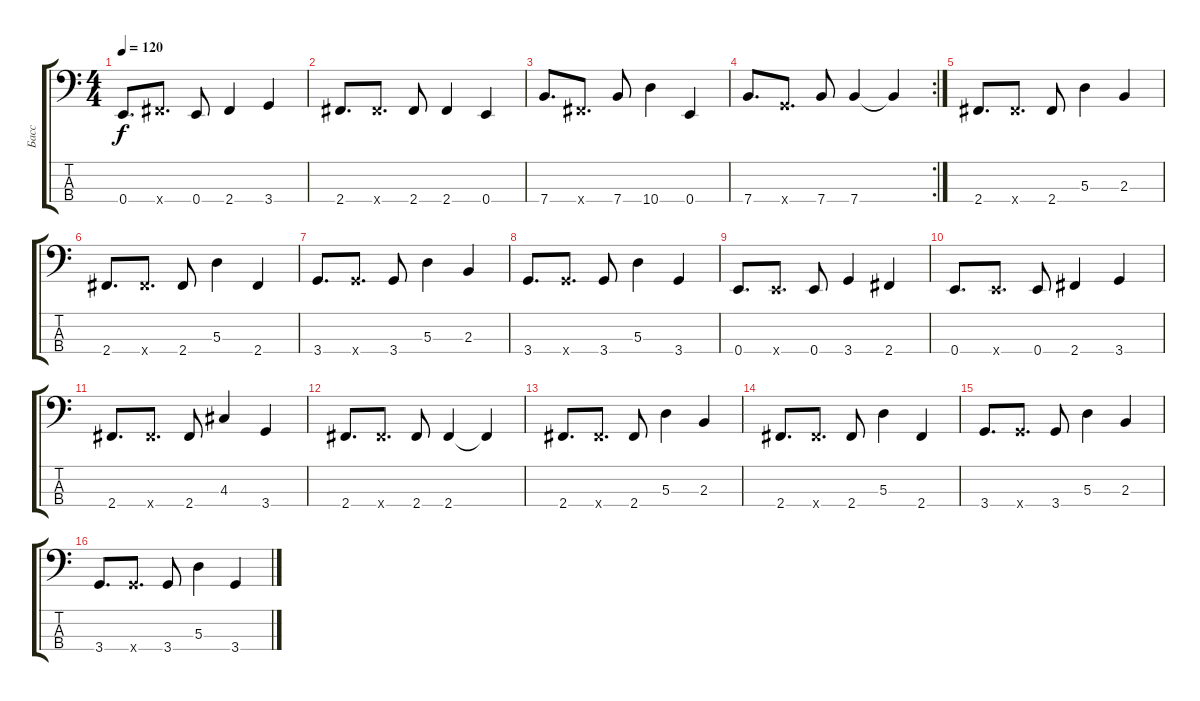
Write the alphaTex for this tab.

\track ("Басс" "Басс") {instrument electricbassfinger}
\staff {score tabs}
\tuning (G2 D2 A1 E1) {hide}
\ts (4 4)
\tempo 120
\clef f4
\ks c
0.4.8{d dy f} 2.4{x}.8{d} 0.4.8 2.4.4 3.4.4 |
2.4.8{d} 2.4{x}.8{d} 2.4.8 2.4.4 0.4.4 |
7.4.8{d} 2.4{x}.8{d} 7.4.8 10.4.4 0.4.4 |
\rc 2
7.4.8{d} 3.4{x}.8{d} 7.4.8 7.4.4 7.4{t}.4 |
2.4.8{d} 2.4{x}.8{d} 2.4.8 5.3.4 2.3.4 |
2.4.8{d} 2.4{x}.8{d} 2.4.8 5.3.4 2.4.4 |
3.4.8{d} 3.4{x}.8{d} 3.4.8 5.3.4 2.3.4 |
3.4.8{d} 3.4{x}.8{d} 3.4.8 5.3.4 3.4.4 |
0.4.8{d} 0.4{x}.8{d} 0.4.8 3.4.4 2.4.4 |
0.4.8{d} 0.4{x}.8{d} 0.4.8 2.4.4 3.4.4 |
2.4.8{d} 2.4{x}.8{d} 2.4.8 4.3.4 3.4.4 |
2.4.8{d} 2.4{x}.8{d} 2.4.8 2.4.4 2.4{t}.4 |
2.4.8{d} 2.4{x}.8{d} 2.4.8 5.3.4 2.3.4 |
2.4.8{d} 2.4{x}.8{d} 2.4.8 5.3.4 2.4.4 |
3.4.8{d} 3.4{x}.8{d} 3.4.8 5.3.4 2.3.4 |
3.4.8{d} 3.4{x}.8{d} 3.4.8 5.3.4 3.4.4
